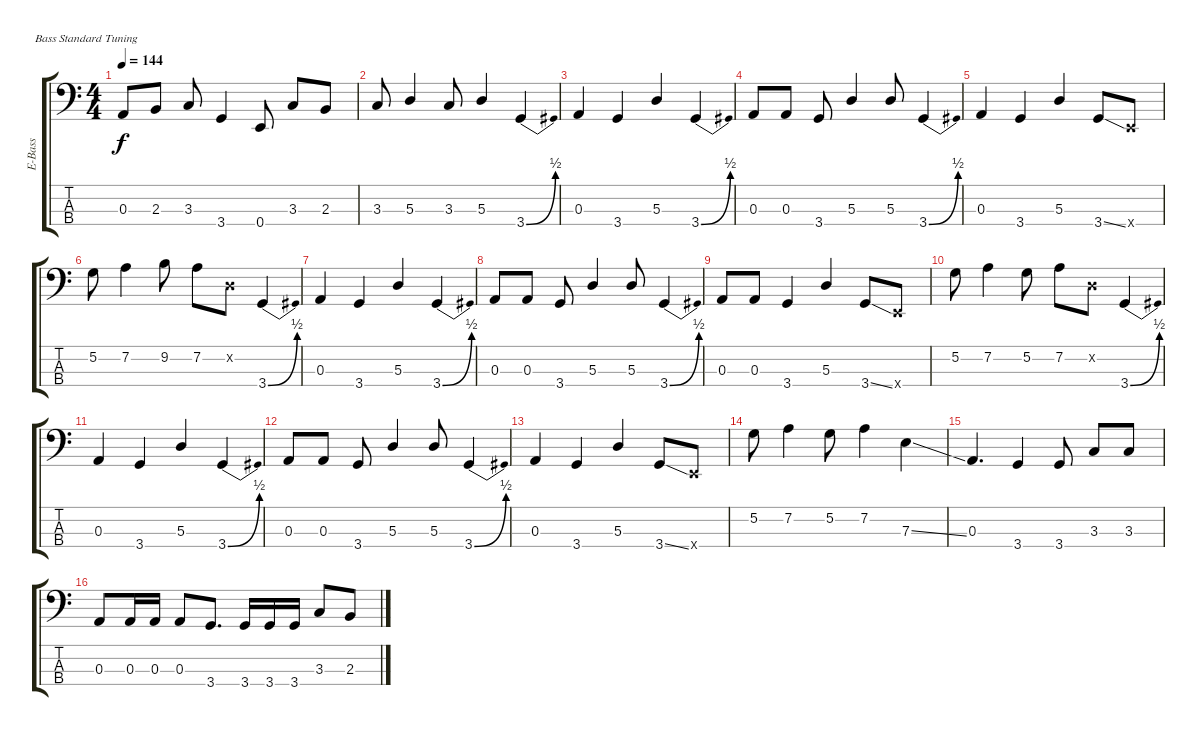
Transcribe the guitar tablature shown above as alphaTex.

\bracketExtendMode groupsimilarinstruments
\otherSystemsTrackNameOrientation horizontal
\track ("Bass" "E-Bass") {instrument electricbassfinger}
\staff {score tabs}
\tuning (G2 D2 A1 E1)
\ts (4 4)
\tempo 144
\clef f4
\ks c
0.3.8{dy f beam Up} 2.3.8{beam Up} 3.3.8{beam Up} 3.4.4{beam Up} 0.4.8{beam Up} 3.3.8{beam Up} 2.3.8{beam Up} |
3.3.8{beam Up} 5.3.4{beam Up} 3.3.8{beam Up} 5.3.4{beam Up} 3.4{be (bend 0 0 60 2)}.4{beam Up} |
0.3.4{beam Up} 3.4.4{beam Up} 5.3.4{beam Up} 3.4{be (bend 0 0 60 2)}.4{beam Up} |
0.3.8{beam Up} 0.3.8{beam Up} 3.4.8{beam Up} 5.3.4{beam Up} 5.3.8{beam Up} 3.4{be (bend 0 0 60 2)}.4{beam Up} |
0.3.4{beam Up} 3.4.4{beam Up} 5.3.4{beam Up} 3.4{ss}.8{beam Up} 0.4{x}.8{beam Up} |
5.2.8{beam Down} 7.2.4{beam Down} 9.2.8{beam Down} 7.2.8{beam Down} 0.2{x}.8{beam Down} 3.4{be (bend 0 0 60 2)}.4{beam Up} |
0.3.4{beam Up} 3.4.4{beam Up} 5.3.4{beam Up} 3.4{be (bend 0 0 60 2)}.4{beam Up} |
0.3.8{beam Up} 0.3.8{beam Up} 3.4.8{beam Up} 5.3.4{beam Up} 5.3.8{beam Up} 3.4{be (bend 0 0 60 2)}.4{beam Up} |
0.3.8{beam Up} 0.3.8{beam Up} 3.4.4{beam Up} 5.3.4{beam Up} 3.4{ss}.8{beam Up} 0.4{x}.8{beam Up} |
5.2.8{beam Down} 7.2.4{beam Down} 5.2.8{beam Down} 7.2.8{beam Down} 0.2{x}.8{beam Down} 3.4{be (bend 0 0 60 2)}.4{beam Up} |
0.3.4{beam Up} 3.4.4{beam Up} 5.3.4{beam Up} 3.4{be (bend 0 0 60 2)}.4{beam Up} |
0.3.8{beam Up} 0.3.8{beam Up} 3.4.8{beam Up} 5.3.4{beam Up} 5.3.8{beam Up} 3.4{be (bend 0 0 60 2)}.4{beam Up} |
0.3.4{beam Up} 3.4.4{beam Up} 5.3.4{beam Up} 3.4{ss}.8{beam Up} 0.4{x}.8{beam Up} |
5.2.8{beam Down} 7.2.4{beam Down} 5.2.8{beam Down} 7.2.4{beam Down} 7.3{ss}.4{beam Down} |
0.3.4{d beam Up} 3.4.4{beam Up} 3.4.8{beam Up} 3.3.8{beam Up} 3.3.8{beam Up} |
0.3.8{beam Up} 0.3.16{beam Up} 0.3.16{beam Up} 0.3.8{beam Up} 3.4.8{d beam Up} 3.4.16{beam Up} 3.4.16{beam Up} 3.4.16{beam Up} 3.3.8{beam Up} 2.3.8{beam Up}
